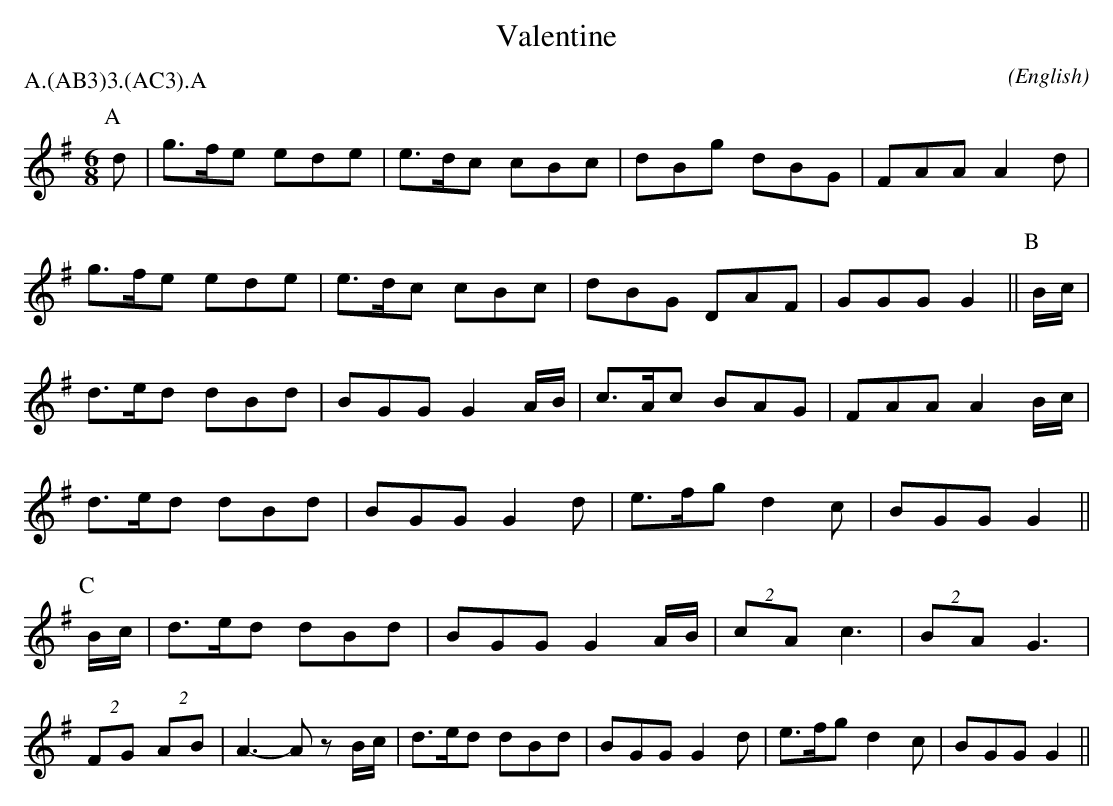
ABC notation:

X:1
T:Valentine
M:6/8
C:
O:English
P:A.(AB3)3.(AC3).A
K:G
P:A
d       | g>fe ede | e>dc cBc       | dBg  dBG  | FAA A2 \
d       | g>fe ede | e>dc cBc       | dBG  DAF  | GGG G2 ||\
P:B
B/2c/2  | d>ed dBd | BGG  G2 A/2B/2 | c>Ac BAG  | FAA A2 \
B/2c/2  | d>ed dBd | BGG  G2 d      | e>fg d2 c | BGG G2 ||\
P:C
B/2c/2  | d>ed dBd | BGG  G2 A/2B/2 |\
(2cA c3 | (2BA G3  | (2FG (2AB      | A3-A z    \
B/2c/2  | d>ed dBd | BGG  G2 d      | e>fg d2 c | BGG G2 ||
